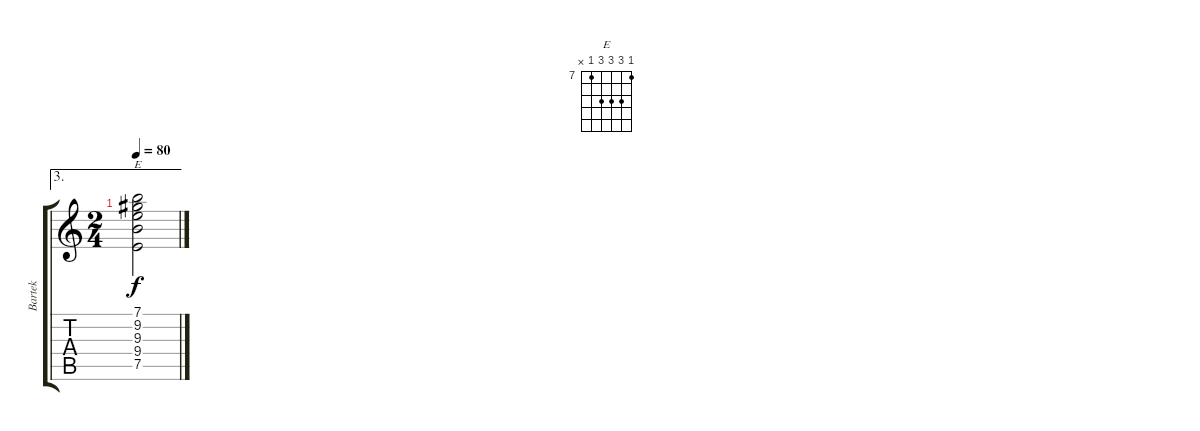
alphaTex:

\track ("Bartek" "Bartek") {instrument electricguitarclean}
\staff {score tabs}
\tuning (E4 B3 G3 D3 A2 E2) {hide}
\chord ("E" 7 9 9 9 7 x) {firstfret 7}
\ae 3
\ts (2 4)
\tempo 80
\clef g2
\ks c
(7.1 9.2 9.3 9.4 7.5).2{ch "E" dy f}
